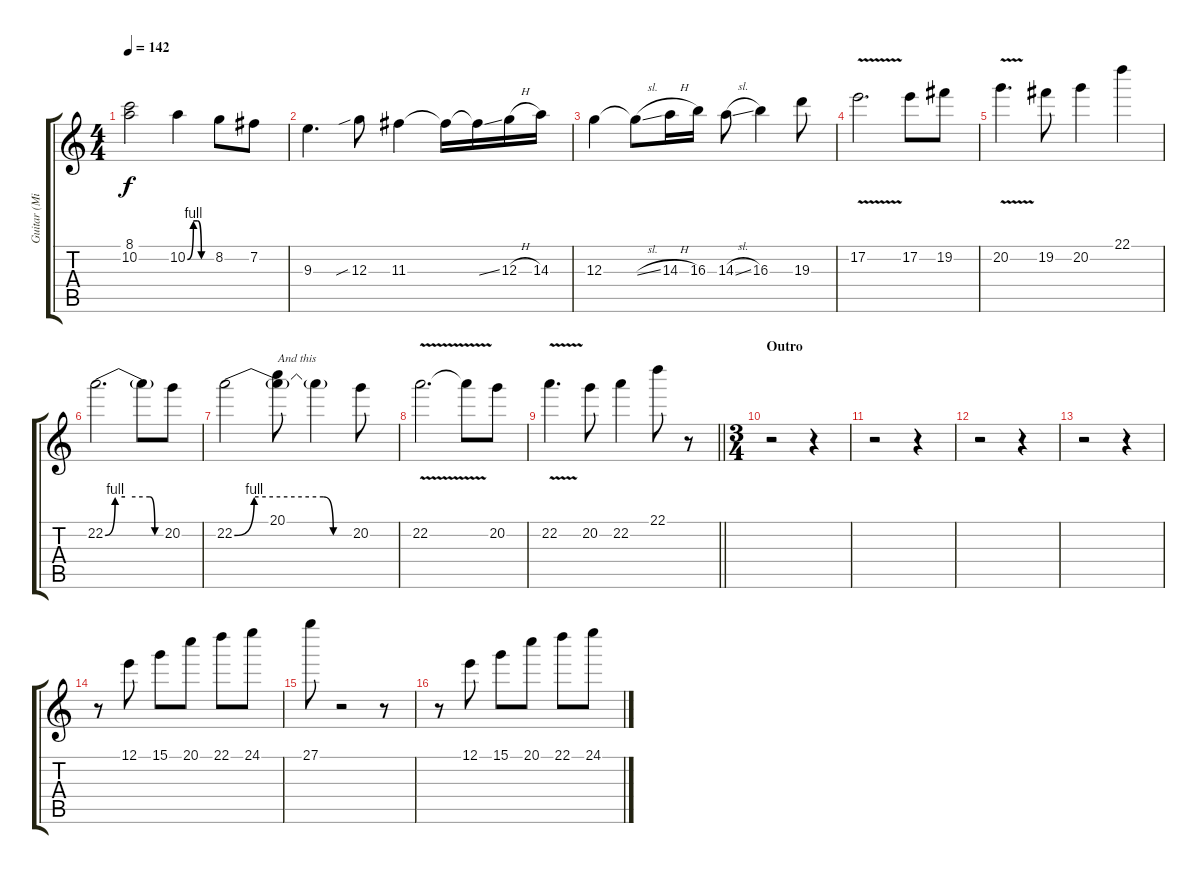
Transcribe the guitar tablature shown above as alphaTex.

\track ("Guitar (Mikko Iivanainen)" "Guitar (Mi") {instrument distortionguitar}
\staff {score tabs}
\tuning (E4 B3 G3 D3 A2 E2) {hide}
\ts (4 4)
\tempo 142
\clef g2
\ks c
(8.1{t} 10.2{t}).2{dy f} 10.2{be (custom 0 0 15 4 26 4 35 0 45 0 60 0)}.4 8.2.8 7.2.8 |
9.3.4{d} 12.3{sib}.8 11.3.4 11.3{t}.16 11.3{ss t}.16 12.3{h}.16 14.3.16 |
12.3.4 12.3{sl t}.8 14.3{h}.16 16.3.16 14.3{sl}.8 16.3.4 19.3.8 |
17.2{v}.2{d} 17.2.8 19.2.8 |
20.2{v}.4{d} 19.2.8 20.2.4 22.1.4 |
22.2{be (custom 0 0 10 4 20 4 45 4 50 0 60 0)}.2{d} 22.2{t}.8 20.2.8 |
22.2{be (custom 0 0 10 4 45 4 50 0 60 0)}.2 (20.1 22.2{t}).8{txt "And this"} 22.2{t}.4 20.2.8 |
22.2{v}.2{d} 22.2{t}.8 20.2.8 |
\barLineRight lightlight
22.2{v}.4{d} 20.2.8 22.2.4 22.1.8 r.8 |
\ts (3 4)
\section ("" "Outro")
r.2 r.4 |
r.2 r.4 |
r.2 r.4 |
r.2 r.4 |
r.8{volume 11 instrument flute} 12.1.8 15.1.8 20.1.8 22.1.8 24.1.8 |
27.1.8 r.2 r.8 |
r.8 12.1.8 15.1.8 20.1.8 22.1.8 24.1.8
